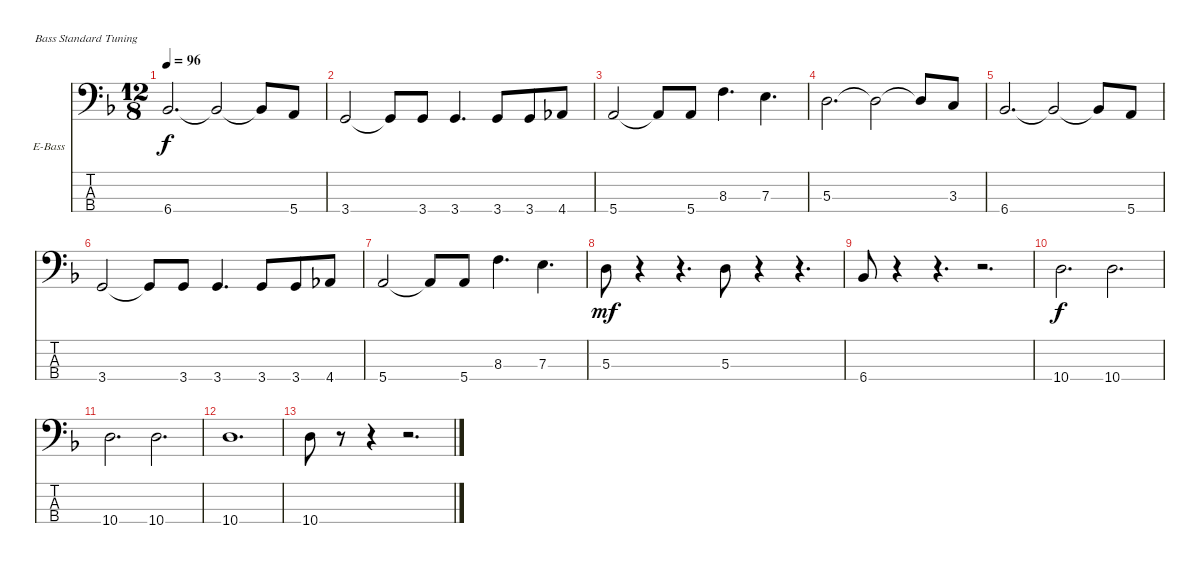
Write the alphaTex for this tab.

\defaultSystemsLayout 4
\bracketExtendMode nobrackets
\firstSystemTrackNameOrientation horizontal
\otherSystemsTrackNameOrientation horizontal
\track ("Electric Bass" "E-Bass") {multiBarRest instrument electricbassfinger}
\staff {score tabs}
\tuning (G2 D2 A1 E1)
\ts (12 8)
\tempo 96
\clef f4
\ks dminor
6.4.2{d dy f} 6.4{t}.2 6.4{t}.8 5.4.8 |
3.4.2 3.4{t}.8 3.4.8 3.4.4{d} 3.4.8 3.4.8 4.4.8 |
5.4.2 5.4{t}.8 5.4.8 8.3.4{d} 7.3.4{d} |
5.3.2{d} 5.3{t}.2 5.3{t}.8 3.3.8 |
6.4.2{d} 6.4{t}.2 6.4{t}.8 5.4.8 |
3.4.2 3.4{t}.8 3.4.8 3.4.4{d} 3.4.8 3.4.8 4.4.8 |
5.4.2 5.4{t}.8 5.4.8 8.3.4{d} 7.3.4{d} |
5.3.8{dy mf} r.4 r.4{d} 5.3.8 r.4 r.4{d} |
6.4.8 r.4 r.4{d} r.2{d} |
10.4.2{d dy f} 10.4.2{d} |
10.4.2{d} 10.4.2{d} |
10.4.1{d} |
10.4.8 r.8 r.4 r.2{d}
